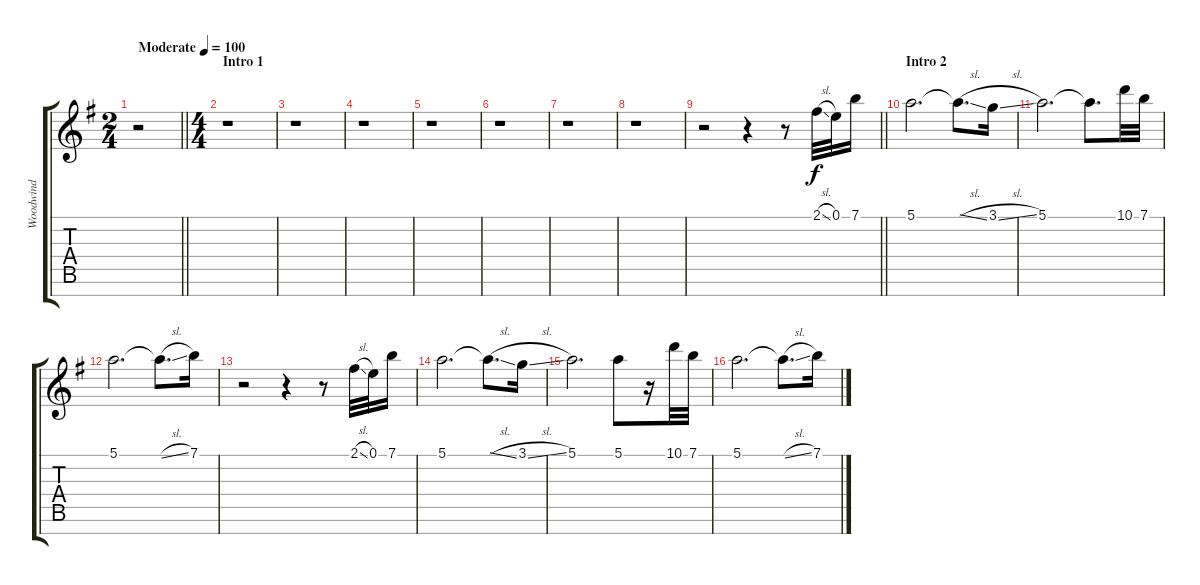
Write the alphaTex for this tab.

\track ("Woodwind" "Woodwind") {instrument flute}
\staff {score tabs}
\tuning (E5 B4 G4 D4 A3 E3 B2) {hide}
\ts (2 4)
\tempo (100 "Moderate")
\clef g2
\barLineRight lightlight
\ks g
r.2{dy f instrument flute} |
\ts (4 4)
\section ("" "Intro 1")
r.1 |
r.1 |
r.1 |
r.1 |
r.1 |
r.1 |
r.1 |
\barLineRight lightlight
r.2 r.4 r.8 2.1{sl}.32 0.1.32 7.1.16 |
\section ("" "Intro 2")
5.1.2{d} 5.1{sl t}.8{d} 3.1{sl}.16 |
5.1.2{d} 5.1{t}.8{d} 10.1.32 7.1.32 |
5.1.2{d} 5.1{sl t}.8{d} 7.1.16 |
r.2 r.4 r.8 2.1{sl}.32 0.1.32 7.1.16 |
5.1.2{d} 5.1{sl t}.8{d} 3.1{sl}.16 |
5.1.2{d} 5.1.8 r.16 10.1.32 7.1.32 |
5.1.2{d} 5.1{sl t}.8{d} 7.1.16
